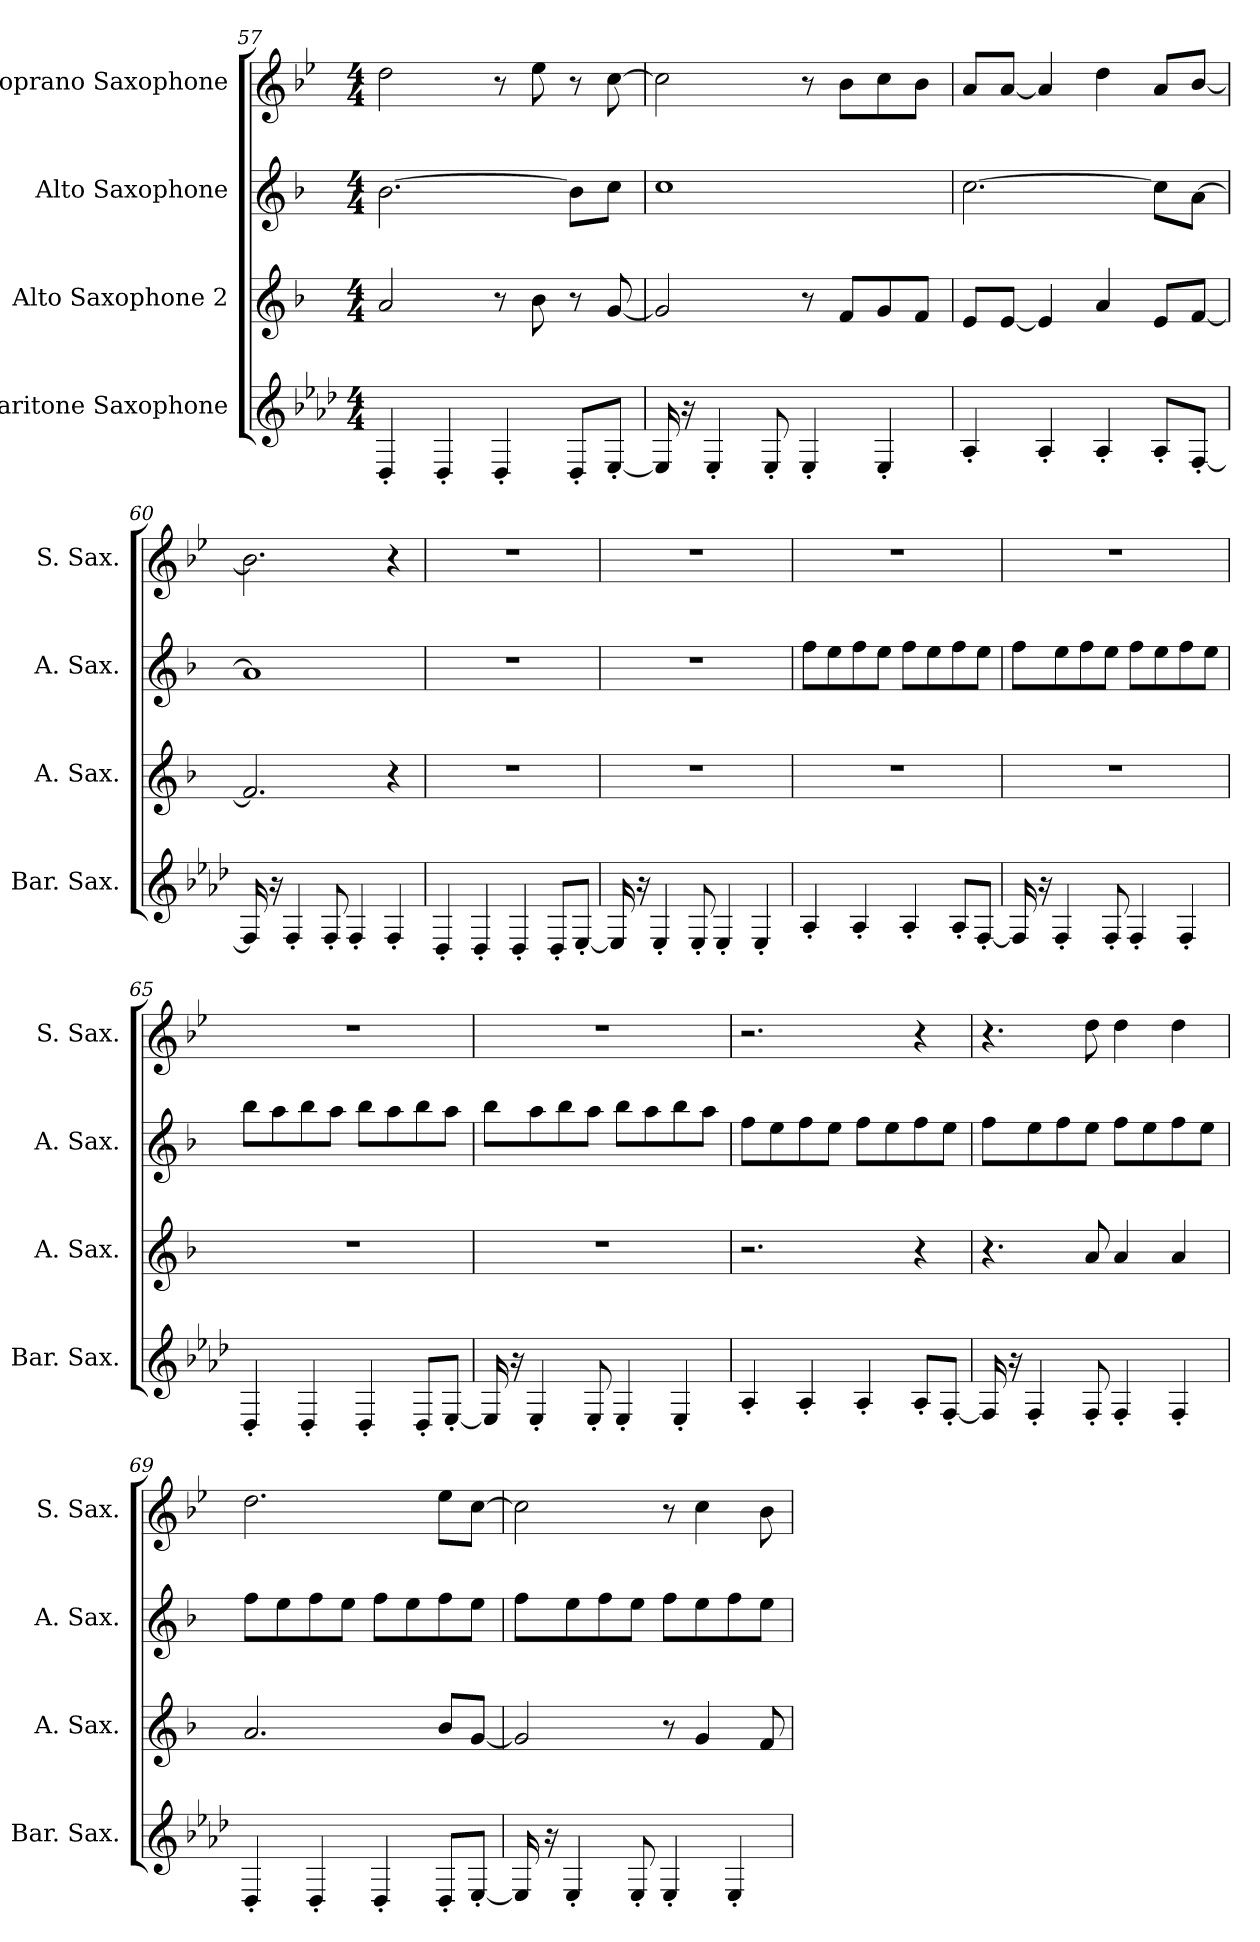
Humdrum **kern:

**kern	**kern	**kern	**kern
*part4	*part3	*part2	*part1
*staff4	*staff3	*staff2	*staff1
*I"Baritone Saxophone	*I"Alto Saxophone 2	*I"Alto Saxophone	*I"Soprano Saxophone
*I'Bar. Sax.	*I'A. Sax.	*I'A. Sax.	*I'S. Sax.
*clefG2	*clefG2	*clefG2	*clefG2
*ITrd12c21	*ITrd5c9	*ITrd5c9	*ITrd1c2
*k[b-e-a-d-]	*k[b-e-a-d-]	*k[b-e-a-d-]	*k[b-e-a-d-]
*M4/4	*M4/4	*M4/4	*M4/4
=57	=57	=57	=57
4DD-'/	2c/	[2.d-\	2cc\
4DD-'/	.	.	.
4DD-'/	8r	.	8r
.	8d-\	.	8dd-\
8DD-'/L	8r	8d-\L]	8r
[8EE-'/J	[8B-/	8e-\J	[8b-\
!!LO:LB:g=z
=58	=58	=58	=58
16EE-/]	2B-/]	1e-	2b-\]
16r	.	.	.
4EE-'/	.	.	.
8EE-'/	.	.	.
4EE-'/	8r	.	8r
.	8A-/L	.	8a-\L
4EE-'/	8B-/	.	8b-\
.	8A-/J	.	8a-\J
=59	=59	=59	=59
4AA-'/	8G/L	[2.e-\	8g/L
.	[8G/J	.	[8g/J
4AA-'/	4G/]	.	4g/]
4AA-'/	4c/	.	4cc\
8AA-'/L	8G/L	8e-\L]	8g/L
[8FF'/J	[8A-/J	[8c\J	[8a-/J
=60	=60	=60	=60
16FF/]	2.A-/]	1c]	2.a-\]
16r	.	.	.
4FF'/	.	.	.
8FF'/	.	.	.
4FF'/	.	.	.
4FF'/	4r	.	4r
=61	=61	=61	=61
4DD-'/	1r	1r	1r
4DD-'/	.	.	.
4DD-'/	.	.	.
8DD-'/L	.	.	.
[8EE-'/J	.	.	.
=62	=62	=62	=62
16EE-/]	1r	1r	1r
16r	.	.	.
4EE-'/	.	.	.
8EE-'/	.	.	.
4EE-'/	.	.	.
4EE-'/	.	.	.
!!LO:LB:g=z
=63	=63	=63	=63
4AA-'/	1r	8a-\L	1r
.	.	8g\	.
4AA-'/	.	8a-\	.
.	.	8g\J	.
4AA-'/	.	8a-\L	.
.	.	8g\	.
8AA-'/L	.	8a-\	.
[8FF'/J	.	8g\J	.
=64	=64	=64	=64
16FF/]	1r	8a-\L	1r
16r	.	.	.
4FF'/	.	8g\	.
.	.	8a-\	.
8FF'/	.	8g\J	.
4FF'/	.	8a-\L	.
.	.	8g\	.
4FF'/	.	8a-\	.
.	.	8g\J	.
=65	=65	=65	=65
4DD-'/	1r	8dd-\L	1r
.	.	8cc\	.
4DD-'/	.	8dd-\	.
.	.	8cc\J	.
4DD-'/	.	8dd-\L	.
.	.	8cc\	.
8DD-'/L	.	8dd-\	.
[8EE-'/J	.	8cc\J	.
!!LO:PB:g=z
=66	=66	=66	=66
16EE-/]	1r	8dd-\L	1r
16r	.	.	.
4EE-'/	.	8cc\	.
.	.	8dd-\	.
8EE-'/	.	8cc\J	.
4EE-'/	.	8dd-\L	.
.	.	8cc\	.
4EE-'/	.	8dd-\	.
.	.	8cc\J	.
=67	=67	=67	=67
4AA-'/	2.r	8a-\L	2.r
.	.	8g\	.
4AA-'/	.	8a-\	.
.	.	8g\J	.
4AA-'/	.	8a-\L	.
.	.	8g\	.
8AA-'/L	4r	8a-\	4r
[8FF'/J	.	8g\J	.
=68	=68	=68	=68
16FF/]	4.r	8a-\L	4.r
16r	.	.	.
4FF'/	.	8g\	.
.	.	8a-\	.
8FF'/	8c/	8g\J	8cc\
4FF'/	4c/	8a-\L	4cc\
.	.	8g\	.
4FF'/	4c/	8a-\	4cc\
.	.	8g\J	.
=69	=69	=69	=69
4DD-'/	2.c/	8a-\L	2.cc\
.	.	8g\	.
4DD-'/	.	8a-\	.
.	.	8g\J	.
4DD-'/	.	8a-\L	.
.	.	8g\	.
8DD-'/L	8d-/L	8a-\	8dd-\L
[8EE-'/J	[8B-/J	8g\J	[8b-\J
!!LO:LB:g=z
=70	=70	=70	=70
16EE-/]	2B-/]	8a-\L	2b-\]
16r	.	.	.
4EE-'/	.	8g\	.
.	.	8a-\	.
8EE-'/	.	8g\J	.
4EE-'/	8r	8a-\L	8r
.	4B-/	8g\	4b-\
4EE-'/	.	8a-\	.
.	8A-/	8g\J	8a-\
=	=	=	=
*-	*-	*-	*-
